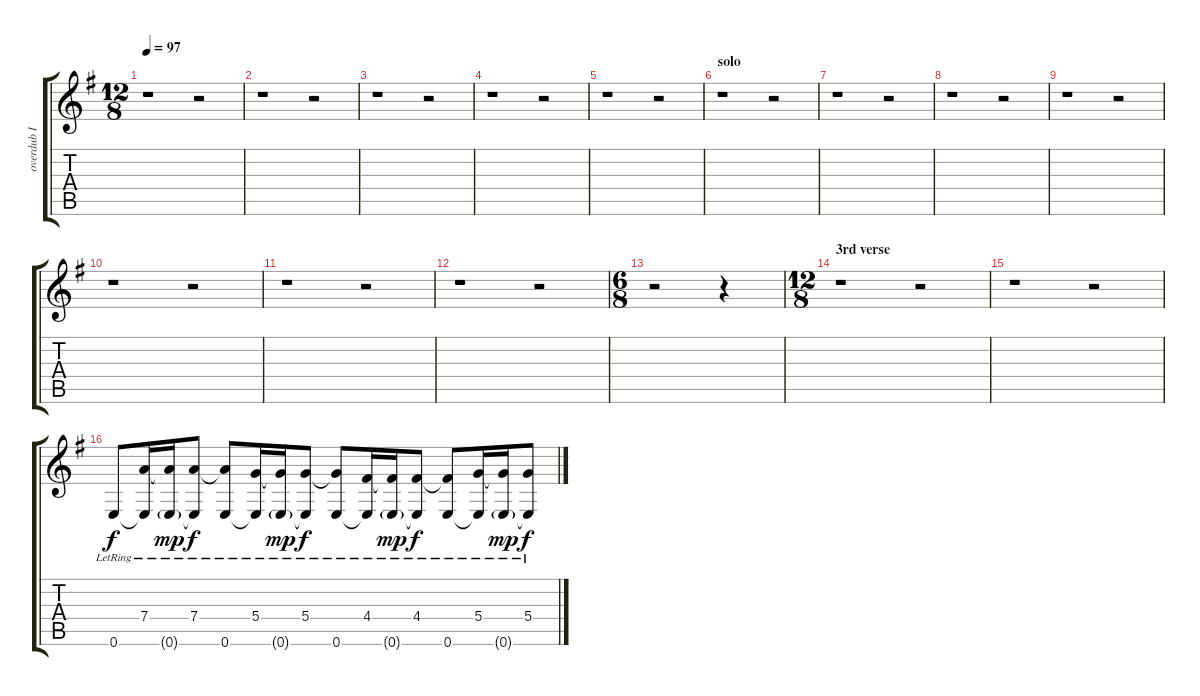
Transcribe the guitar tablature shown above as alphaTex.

\track ("overdub I" "overdub I") {instrument acousticbass}
\staff {score tabs}
\tuning (E4 B3 G3 D3 A2 E2) {hide}
\ts (12 8)
\tempo 97
\clef g2
\ks g
r.1{dy f} r.2 |
r.1 r.2 |
r.1 r.2 |
r.1 r.2 |
r.1 r.2 |
\section ("" "solo")
r.1 r.2 |
r.1 r.2 |
r.1 r.2 |
r.1 r.2 |
r.1 r.2 |
r.1 r.2 |
r.1 r.2 |
\ts (6 8)
r.2 r.4 |
\ts (12 8)
\section ("" "3rd verse")
r.1 r.2 |
r.1 r.2 |
0.6{lr}.8{volume 8} (7.4{lr} 0.6{t}).16 (7.4{t} 0.6{g lr}).16{dy mp} (7.4{lr} 0.6{t}).8{dy f} (7.4{t} 0.6{lr}).8 (5.4{lr} 0.6{t}).16 (5.4{t} 0.6{g lr}).16{dy mp} (5.4{lr} 0.6{t}).8{dy f} (5.4{t} 0.6{lr}).8 (4.4{lr} 0.6{t}).16 (4.4{t} 0.6{g lr}).16{dy mp} (4.4{lr} 0.6{t}).8{dy f} (4.4{t} 0.6{lr}).8 (5.4{lr} 0.6{t}).16 (5.4{t} 0.6{g lr}).16{dy mp} (5.4{lr} 0.6{t}).8{dy f}
